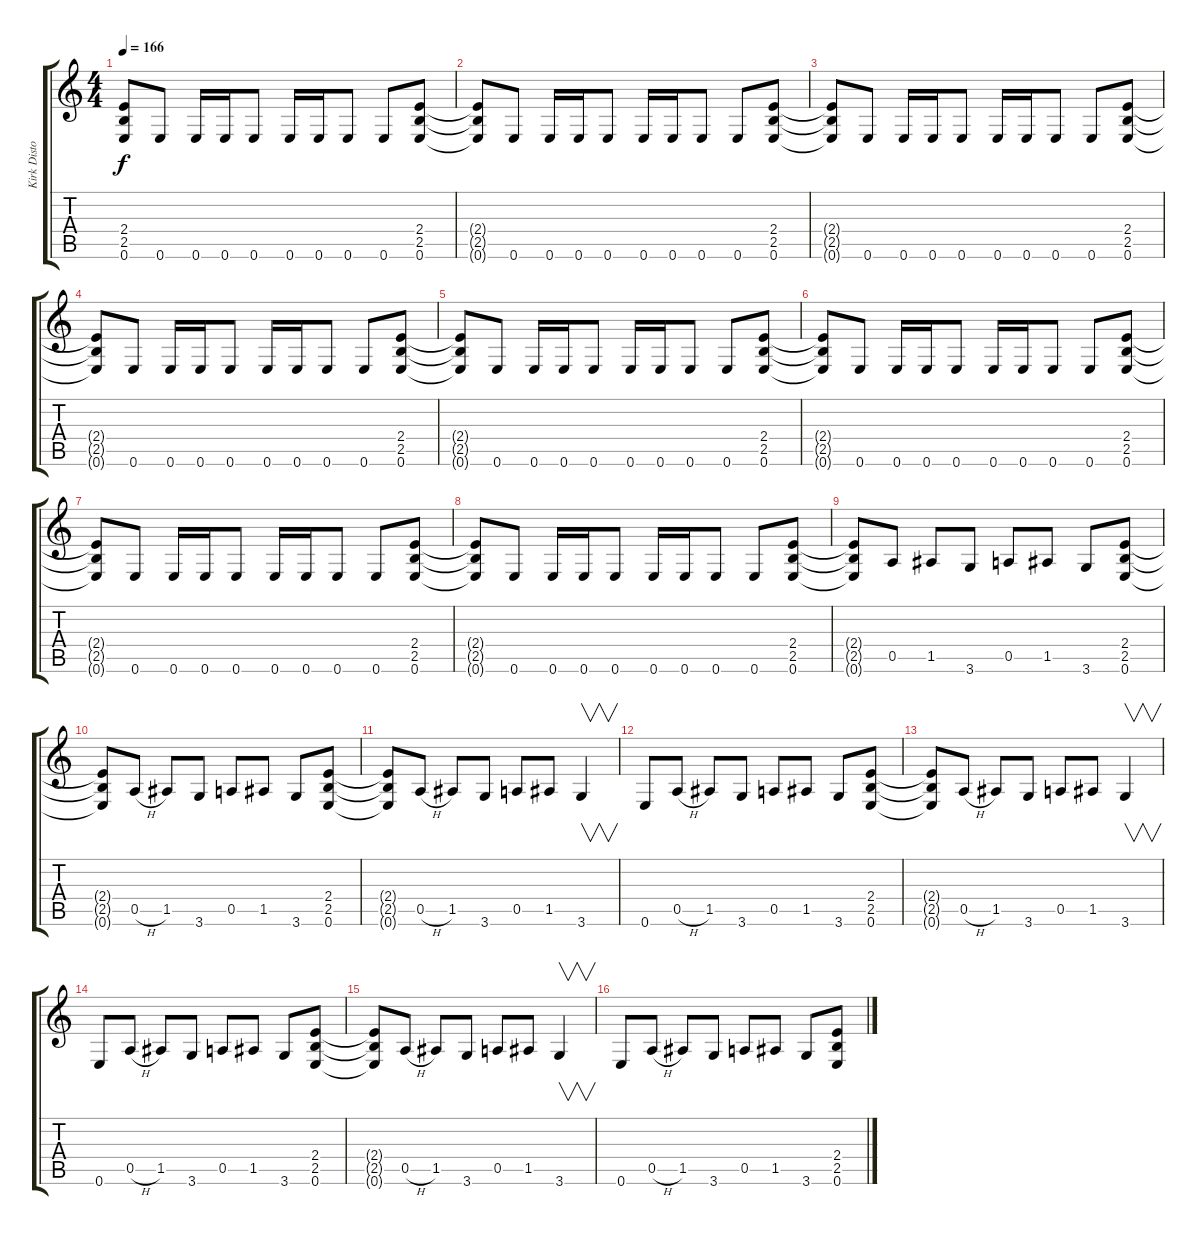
\track ("Kirk Distortion Guitar" "Kirk Disto") {instrument distortionguitar}
\staff {score tabs}
\tuning (E4 B3 G3 D3 A2 E2) {hide}
\ts (4 4)
\tempo 166
\clef g2
\ks c
(2.4{t} 2.5{t} 0.6{t}).8{dy f} 0.6.8 0.6.16 0.6.16 0.6.8 0.6.16 0.6.16 0.6.8 0.6.8 (2.4 2.5 0.6).8 |
(2.4{t} 2.5{t} 0.6{t}).8 0.6.8 0.6.16 0.6.16 0.6.8 0.6.16 0.6.16 0.6.8 0.6.8 (2.4 2.5 0.6).8 |
(2.4{t} 2.5{t} 0.6{t}).8 0.6.8 0.6.16 0.6.16 0.6.8 0.6.16 0.6.16 0.6.8 0.6.8 (2.4 2.5 0.6).8 |
(2.4{t} 2.5{t} 0.6{t}).8 0.6.8 0.6.16 0.6.16 0.6.8 0.6.16 0.6.16 0.6.8 0.6.8 (2.4 2.5 0.6).8 |
(2.4{t} 2.5{t} 0.6{t}).8 0.6.8 0.6.16 0.6.16 0.6.8 0.6.16 0.6.16 0.6.8 0.6.8 (2.4 2.5 0.6).8 |
(2.4{t} 2.5{t} 0.6{t}).8 0.6.8 0.6.16 0.6.16 0.6.8 0.6.16 0.6.16 0.6.8 0.6.8 (2.4 2.5 0.6).8 |
(2.4{t} 2.5{t} 0.6{t}).8 0.6.8 0.6.16 0.6.16 0.6.8 0.6.16 0.6.16 0.6.8 0.6.8 (2.4 2.5 0.6).8 |
(2.4{t} 2.5{t} 0.6{t}).8 0.6.8 0.6.16 0.6.16 0.6.8 0.6.16 0.6.16 0.6.8 0.6.8 (2.4 2.5 0.6).8 |
(2.4{t} 2.5{t} 0.6{t}).8 0.5.8 1.5.8 3.6.8 0.5.8 1.5.8 3.6.8 (2.4 2.5 0.6).8 |
(2.4{t} 2.5{t} 0.6{t}).8 0.5{h}.8 1.5.8 3.6.8 0.5.8 1.5.8 3.6.8 (2.4 2.5 0.6).8 |
(2.4{t} 2.5{t} 0.6{t}).8 0.5{h}.8 1.5.8 3.6.8 0.5.8 1.5.8 3.6.4{v} |
0.6.8 0.5{h}.8 1.5.8 3.6.8 0.5.8 1.5.8 3.6.8 (2.4 2.5 0.6).8 |
(2.4{t} 2.5{t} 0.6{t}).8 0.5{h}.8 1.5.8 3.6.8 0.5.8 1.5.8 3.6.4{v} |
0.6.8 0.5{h}.8 1.5.8 3.6.8 0.5.8 1.5.8 3.6.8 (2.4 2.5 0.6).8 |
(2.4{t} 2.5{t} 0.6{t}).8 0.5{h}.8 1.5.8 3.6.8 0.5.8 1.5.8 3.6.4{v} |
0.6.8 0.5{h}.8 1.5.8 3.6.8 0.5.8 1.5.8 3.6.8 (2.4 2.5 0.6).8
